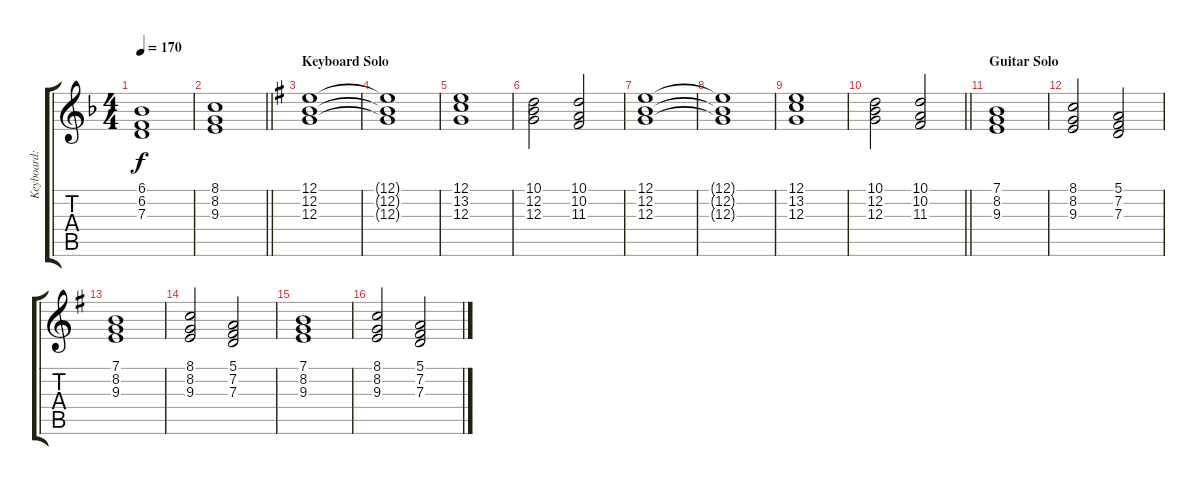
\track ("Keyboard: Juha Mäenpää" "Keyboard: ") {instrument stringensemble1}
\staff {score tabs}
\tuning (E4 B3 G3 D3 A2 E2) {hide}
\ts (4 4)
\tempo 170
\clef g2
\ks dminor
(6.1 6.2 7.3).1{dy f} |
\barLineRight lightlight
(8.1 8.2 9.3).1 |
\section ("" "Keyboard Solo")
\ks eminor
(12.1 12.2 12.3).1 |
(12.1{t} 12.2{t} 12.3{t}).1 |
(12.1 13.2 12.3).1 |
(10.1 12.2 12.3).2 (10.1 10.2 11.3).2 |
(12.1 12.2 12.3).1 |
(12.1{t} 12.2{t} 12.3{t}).1 |
(12.1 13.2 12.3).1 |
\barLineRight lightlight
(10.1 12.2 12.3).2 (10.1 10.2 11.3).2 |
\section ("" "Guitar Solo")
(7.1 8.2 9.3).1 |
(8.1 8.2 9.3).2 (5.1 7.2 7.3).2 |
(7.1 8.2 9.3).1 |
(8.1 8.2 9.3).2 (5.1 7.2 7.3).2 |
(7.1 8.2 9.3).1 |
(8.1 8.2 9.3).2 (5.1 7.2 7.3).2
